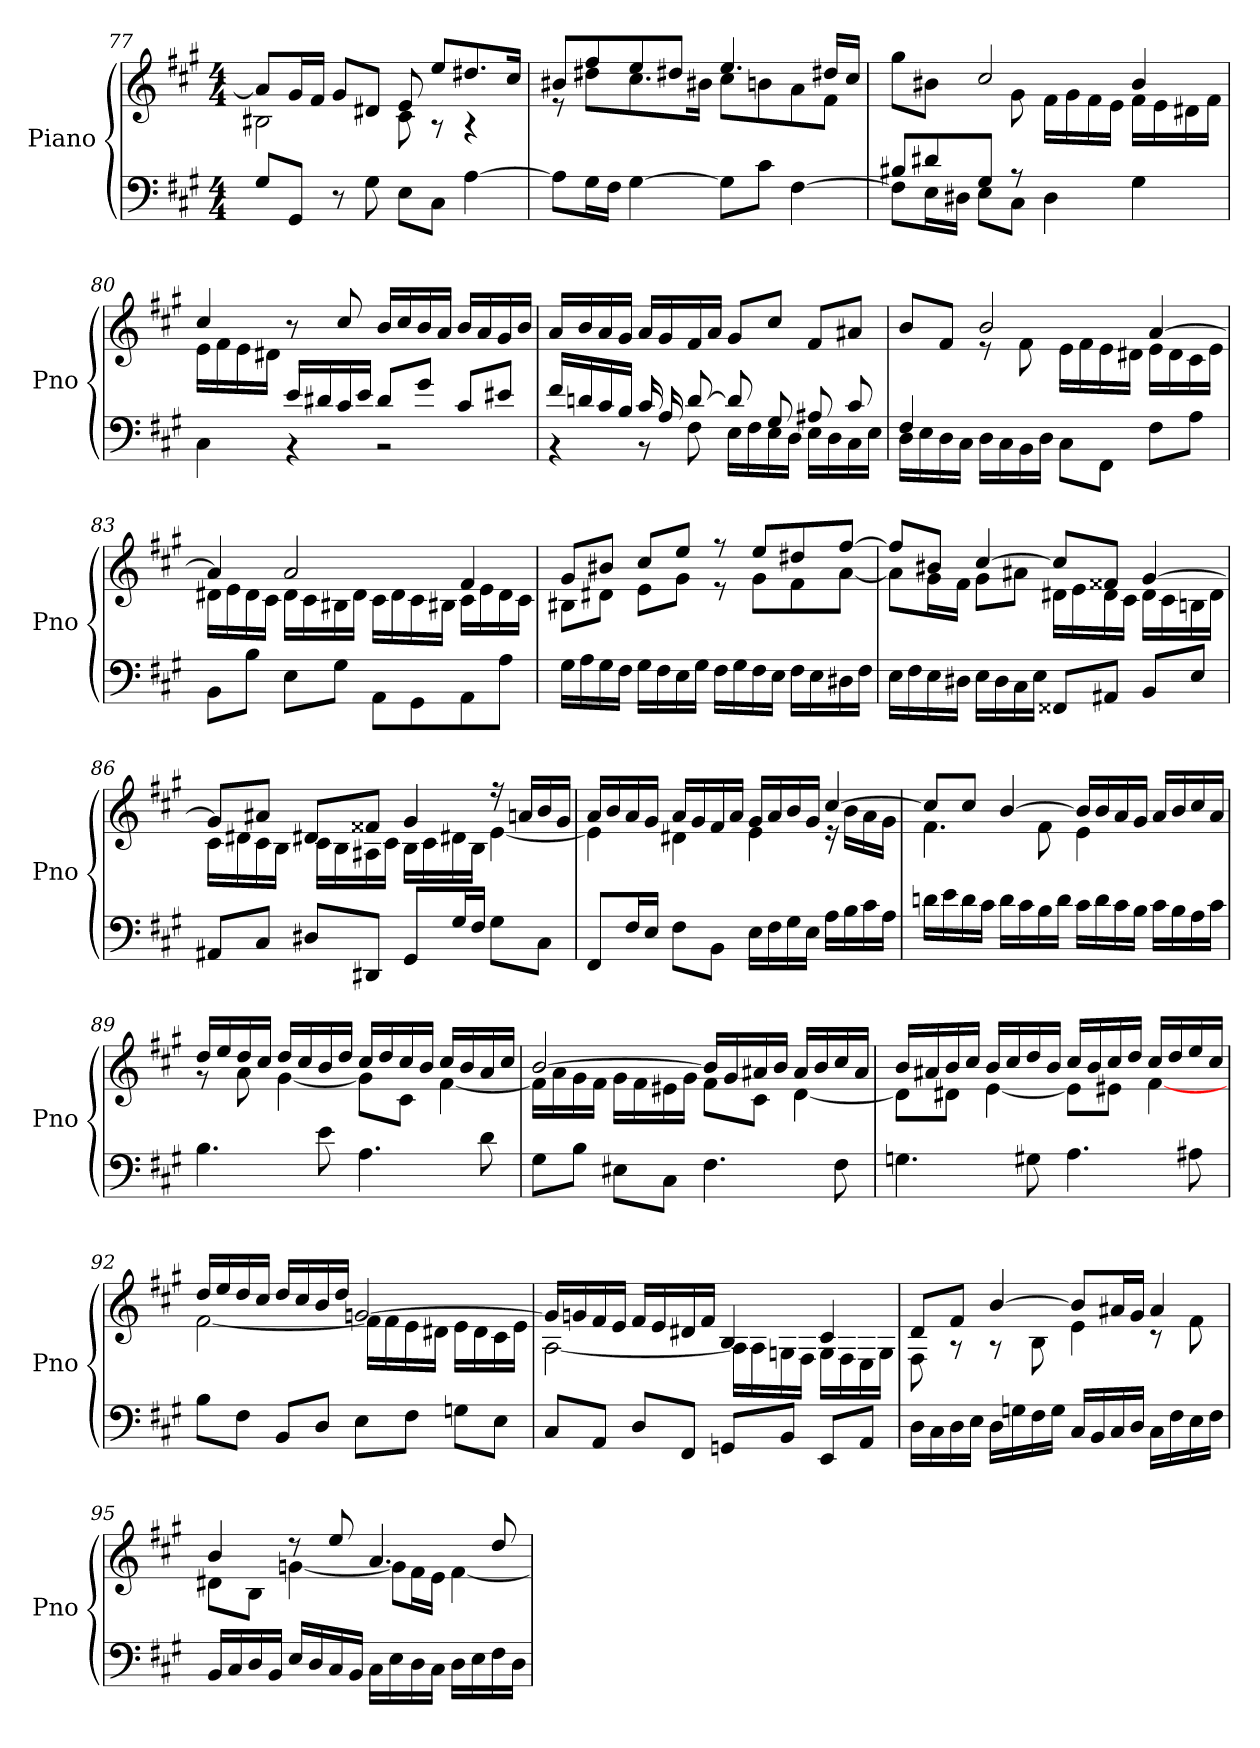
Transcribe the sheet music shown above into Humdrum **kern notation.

**kern	**kern
*part1	*part1
*staff2	*staff1
*I"Piano	*
*I'Pno	*
*clefF4	*clefG2
*k[f#c#g#]	*k[f#c#g#]
*A:	*A:
*M4/4	*M4/4
=77	=77
*^	*^
2ryy	8G#L	8aL]	2B#X\
.	8GG#J	16g#L	.
.	.	16f#JJ	.
.	8r	8g#L	.
.	8G#\	8d#XJ	.
4ryy	8E\L	8e/	8c#\
.	8C#\J	8eeL	8r
[4A\	4ryy	8.dd#X	4r
.	.	16cc#J	.
=78	=78	=78	=78
8A\L]	4ryy	8b#X/L	8r
16G#\L	.	8ff#/	8dd#XL
16F#\JJ	.	.	.
[4G#\	4ryy	8ee/	8.cc#
.	.	8dd#X/J	.
.	.	.	16b#XJ
8G#\L]	4ryy	4.ee/	8cc#L
8c#\J	.	.	8bn
4ryy	[4F#\	.	8a
.	.	16dd#XLL	8f#J
.	.	16cc#JJ	.
!!LO:LB:g=z	!!
=79	=79	=79	=79
8B#X/L	8F#\L]	8gg#L	8ryy
8d#X/	16E\L	8b#XJ	8ryy
.	16D#X\JJ	.	.
8G#/J	8E\L	2cc#/	8ryy
8r	8C#\J	.	8g#\
4ryy	4D#\	.	16f#\LL
.	.	.	16g#\
.	.	.	16f#\
.	.	.	16e\JJ
4ryy	4G#\	4b#/	16f#\LL
.	.	.	16e\
.	.	.	16d#X\
.	.	.	16f#\JJ
=80	=80	=80	=80
4ryy	4C#\	4cc#/	16e\LL
.	.	.	16f#\
.	.	.	16e\
.	.	.	16d#X\JJ
16eLL	4r	8r	4ryy
16d#X	.	.	.
16c#	.	8cc#/	.
16eJJ	.	.	.
8d#L	2r	16b/LL	4ryy
.	.	16cc#/	.
8g#J	.	16b/	.
.	.	16a/JJ	.
8c#/L	.	16bLL	4ryy
.	.	16a	.
8e#X/J	.	16g#	.
.	.	16bJJ	.
!!LO:LB:g=z	!!
=81	=81	=81	=81
16f#/LL	4r	16aLL	1ryy
16dn/	.	16b	.
16c#/	.	16a	.
16B/JJ	.	16g#JJ	.
16c#LL	8r	16aLL	.
16A	.	16g#	.
[8dJ	8F#\	16f#	.
.	.	16aJJ	.
8d/L]	16E\LL	8g#/L	.
.	16F#\	.	.
8G#/	16E\	8cc#/J	.
.	16D\JJ	.	.
8A#X/	16E\LL	8f#L	.
.	16D\	.	.
8c#/J	16C#\	8a#XJ	.
.	16E\JJ	.	.
=82	=82	=82	=82
4F#/	16DLL	8bL	4ryy
.	16E	.	.
.	16D	8f#J	.
.	16C#JJ	.	.
4ryy	16D\LL	2b/	8r
.	16C#\	.	.
.	16BB\	.	8f#\
.	16D\JJ	.	.
2ryy	8C#\L	.	16e\LL
.	.	.	16f#\
.	8FF#\J	.	16e\
.	.	.	16d#X\JJ
.	8F#\L	[4a/	16e\LL
.	.	.	16d#\
.	8A\J	.	16c#\
.	.	.	16e\JJ
*v	*v	*	*
!!LO:LB:g=z	!!
=83	=83	=83
8BBL	4a/]	16d#X\LL
.	.	16e\
8BJ	.	16d#\
.	.	16c#\JJ
8EL	2a/	16d#\LL
.	.	16c#\
8G#J	.	16B#X\
.	.	16d#\JJ
8AAL	.	16c#\LL
.	.	16d#\
8GG#	.	16c#\
.	.	16B#X\JJ
8AA	4f#/	16c#\LL
.	.	16e\
8AJ	.	16d#\
.	.	16c#\JJ
=84	=84	=84
16G#LL	8g#/L	8B#XL
16A	.	.
16G#	8b#X/J	8d#XJ
16F#JJ	.	.
16G#LL	8cc#L	8e\L
16F#	.	.
16E	8eeJ	8g#\J
16G#JJ	.	.
16F#LL	8r	8r
16G#	.	.
16F#	8eeL	8g#\L
16EJJ	.	.
16F#LL	8dd#X	8f#\
16E	.	.
16D#X	[8ff#J	[8a\J
16F#JJ	.	.
!!LO:LB:g=z	!!
=85	=85	=85
16ELL	8ff#L]	8aL]
16F#	.	.
16E	8b#XJ	16g#L
16D#XJJ	.	16f#JJ
16ELL	[4cc#/	8g#L
16D#	.	.
16C#	.	8a#XJ
16EJJ	.	.
8FF##XL	8cc#/L]	16d#X\LL
.	.	16e\
8AA#XJ	8f##X/J	16d#\
.	.	16c#\JJ
8BBL	[4g#/	16d#\LL
.	.	16c#\
8EJ	.	16Bn\
.	.	16d#\JJ
=86	=86	=86
8AA#XL	8g#L]	16c#\LL
.	.	16d#X\
8C#J	8a#XJ	16c#\
.	.	16B\JJ
8D#XL	8d#XL	16c#\LL
.	.	16B\
8DD#XJ	8f##XJ	16A#X\
.	.	16c#\JJ
8GG#L	4g#/	16B\LL
.	.	16c#\
16G#L	.	16d#X\
16F#JJ	.	16B\JJ
8G#L	16r	[4e\
.	16anLL	.
8C#J	16b	.
.	16g#JJ	.
!!LO:LB:g=z	!!
=87	=87	=87
8FF#L	16aLL	4e\]
.	16b	.
16F#L	16a	.
16EJJ	16g#JJ	.
8F#L	16aLL	4d#X\
.	16g#	.
8BBJ	16f#	.
.	16aJJ	.
16ELL	16g#LL	4e\
16F#	16a	.
16G#	16b	.
16EJJ	16g#JJ	.
16ALL	[4cc#/	16r
16B	.	16b\LL
16c#	.	16a\
16AJJ	.	16g#\JJ
=88	=88	=88
16dnLL	8cc#/L]	4.f#\
16e	.	.
16d	8cc#/J	.
16c#JJ	.	.
16dLL	[4b/	.
16c#	.	.
16B	.	8f#\
16dJJ	.	.
16c#LL	16bLL]	4e\
16d	16b	.
16c#	16a	.
16BJJ	16g#JJ	.
16c#LL	16a/LL	4ryy
16B	16b/	.
16A	16cc#/	.
16c#JJ	16a/JJ	.
!!LO:LB:g=z	!!
=89	=89	=89
4.B	16dd/LL	8r
.	16ee/	.
.	16dd/	8a\
.	16cc#/JJ	.
.	16ddLL	[4g#\
.	16cc#	.
8e	16b	.
.	16ddJJ	.
4.A	16cc#LL	8g#\L]
.	16dd	.
.	16cc#	8c#\J
.	16bJJ	.
.	16cc#/LL	[4f#\
.	16b/	.
8d	16a/	.
.	16cc#/JJ	.
=90	=90	=90
8G#L	[2b/	16f#\LL]
.	.	16a\
8BJ	.	16g#\
.	.	16f#\JJ
8E#XL	.	16g#\LL
.	.	16f#\
8C#J	.	16e#X\
.	.	16g#\JJ
4.F#	16bLL]	8f#L
.	16g#	.
.	16a#X	8c#J
.	16bJJ	.
.	16a#LL	[4d\
.	16b	.
8F#	16cc#	.
.	16a#JJ	.
!!LO:LB:g=z	!!
=91	=91	=91
4.Gn	16bLL	8d\L]
.	16a#X	.
.	16b	8d#X\J
.	16cc#JJ	.
.	16bLL	[4e\
.	16cc#	.
8G#X	16dd	.
.	16bJJ	.
4.A	16cc#LL	8e\L]
.	16b	.
.	16cc#	8e#X\J
.	16ddJJ	.
.	16cc#/LL	[4f#\
.	16dd/	.
8A#X	16ee/	.
.	16cc#/JJ	.
=92	=92	=92
8BL	16dd/LL	[2f#\
.	16ee/	.
8F#J	16dd/	.
.	16cc#/JJ	.
8BBL	16ddLL	.
.	16cc#	.
8DJ	16b	.
.	16ddJJ	.
8EL	[2gn/	16f#LL]
.	.	16f#
8F#J	.	16e
.	.	16d#XJJ
8GnL	.	16e\LL
.	.	16d#\
8EJ	.	16c#\
.	.	16e\JJ
!!LO:LB:g=z	!!
=93	=93	=93
8C#L	16gLL]	[2A\
.	16g	.
8AAJ	16f#	.
.	16eJJ	.
8DL	16f#LL	.
.	16e	.
8FF#J	16d#X	.
.	16f#JJ	.
8GGnL	4B/	16ALL]
.	.	16A
8BBJ	.	16Gn
.	.	16F#JJ
8EEL	4c#/	16GLL
.	.	16F#
8AAJ	.	16E
.	.	16GJJ
=94	=94	=94
16DLL	8dL	8F#\
16C#	.	.
16D	8f#J	8r
16EJJ	.	.
16DLL	[4b/	8r
16Gn	.	.
16F#	.	8B\
16GJJ	.	.
16C#LL	8b/L]	4e\
16BB	.	.
16C#	16a#X/L	.
16DJJ	16g#/JJ	.
16C#LL	4a#/	8r
16F#	.	.
16E	.	8f#\
16F#JJ	.	.
!!LO:LB:g=z	!!
=95	=95	=95
16BBLL	4b/	8d#X\L
16C#	.	.
16D	.	8B\J
16BBJJ	.	.
16ELL	8r	[4gn\
16D	.	.
16C#	8ee/	.
16BBJJ	.	.
16C#LL	4.a/	8gL]
16E	.	.
16D	.	16f#L
16C#JJ	.	16eJJ
16DLL	.	[4f#\
16E	.	.
16F#	8dd/	.
16DJJ	.	.
*	*v	*v
=	=
*-	*-
